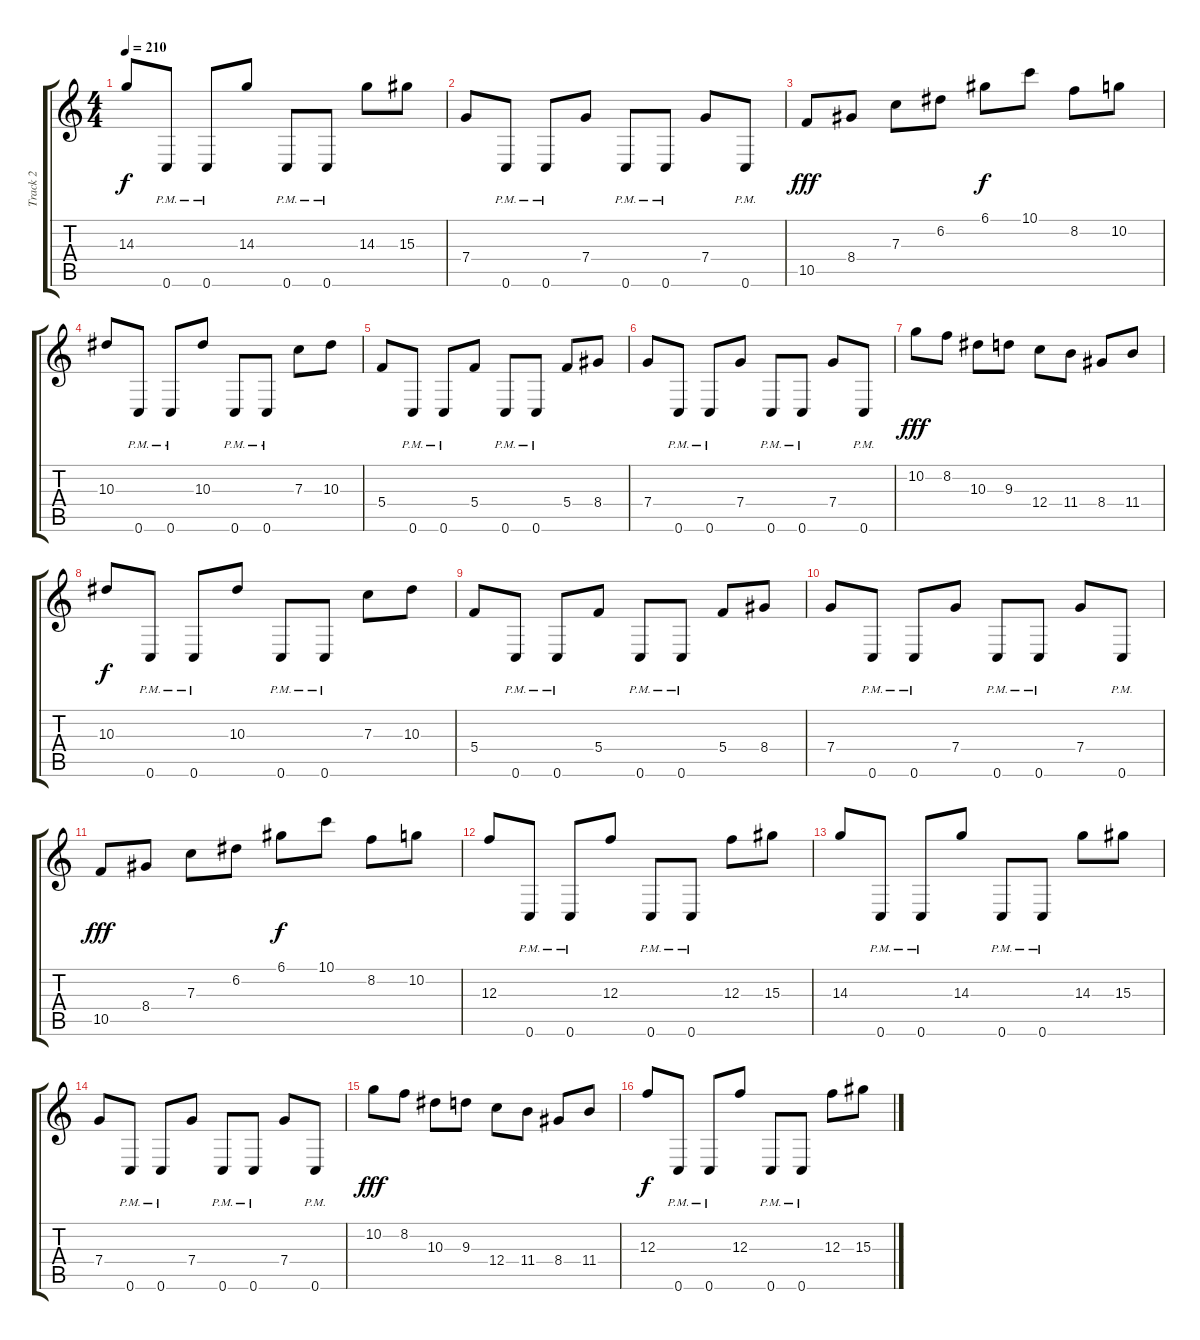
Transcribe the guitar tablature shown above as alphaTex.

\track ("Track 2" "Track 2") {instrument distortionguitar}
\staff {score tabs}
\tuning (D4 A3 F3 C3 G2 C2) {hide}
\ts (4 4)
\tempo 210
\clef g2
\ks c
14.3.8{dy f} 0.6{pm}.8 0.6{pm}.8 14.3.8 0.6{pm}.8 0.6{pm}.8 14.3.8 15.3.8 |
7.4.8 0.6{pm}.8 0.6{pm}.8 7.4.8 0.6{pm}.8 0.6{pm}.8 7.4.8 0.6{pm}.8 |
10.5.8{dy fff} 8.4.8 7.3.8 6.2.8 6.1.8{dy f} 10.1.8 8.2.8 10.2.8 |
10.3.8 0.6{pm}.8 0.6{pm}.8 10.3.8 0.6{pm}.8 0.6{pm}.8 7.3.8 10.3.8 |
5.4.8 0.6{pm}.8 0.6{pm}.8 5.4.8 0.6{pm}.8 0.6{pm}.8 5.4.8 8.4.8 |
7.4.8 0.6{pm}.8 0.6{pm}.8 7.4.8 0.6{pm}.8 0.6{pm}.8 7.4.8 0.6{pm}.8 |
10.2.8{dy fff} 8.2.8 10.3.8 9.3.8 12.4.8 11.4.8 8.4.8 11.4.8 |
10.3.8{dy f} 0.6{pm}.8 0.6{pm}.8 10.3.8 0.6{pm}.8 0.6{pm}.8 7.3.8 10.3.8 |
5.4.8 0.6{pm}.8 0.6{pm}.8 5.4.8 0.6{pm}.8 0.6{pm}.8 5.4.8 8.4.8 |
7.4.8 0.6{pm}.8 0.6{pm}.8 7.4.8 0.6{pm}.8 0.6{pm}.8 7.4.8 0.6{pm}.8 |
10.5.8{dy fff} 8.4.8 7.3.8 6.2.8 6.1.8{dy f} 10.1.8 8.2.8 10.2.8 |
12.3.8 0.6{pm}.8 0.6{pm}.8 12.3.8 0.6{pm}.8 0.6{pm}.8 12.3.8 15.3.8 |
14.3.8 0.6{pm}.8 0.6{pm}.8 14.3.8 0.6{pm}.8 0.6{pm}.8 14.3.8 15.3.8 |
7.4.8 0.6{pm}.8 0.6{pm}.8 7.4.8 0.6{pm}.8 0.6{pm}.8 7.4.8 0.6{pm}.8 |
10.2.8{dy fff} 8.2.8 10.3.8 9.3.8 12.4.8 11.4.8 8.4.8 11.4.8 |
12.3.8{dy f} 0.6{pm}.8 0.6{pm}.8 12.3.8 0.6{pm}.8 0.6{pm}.8 12.3.8 15.3.8
